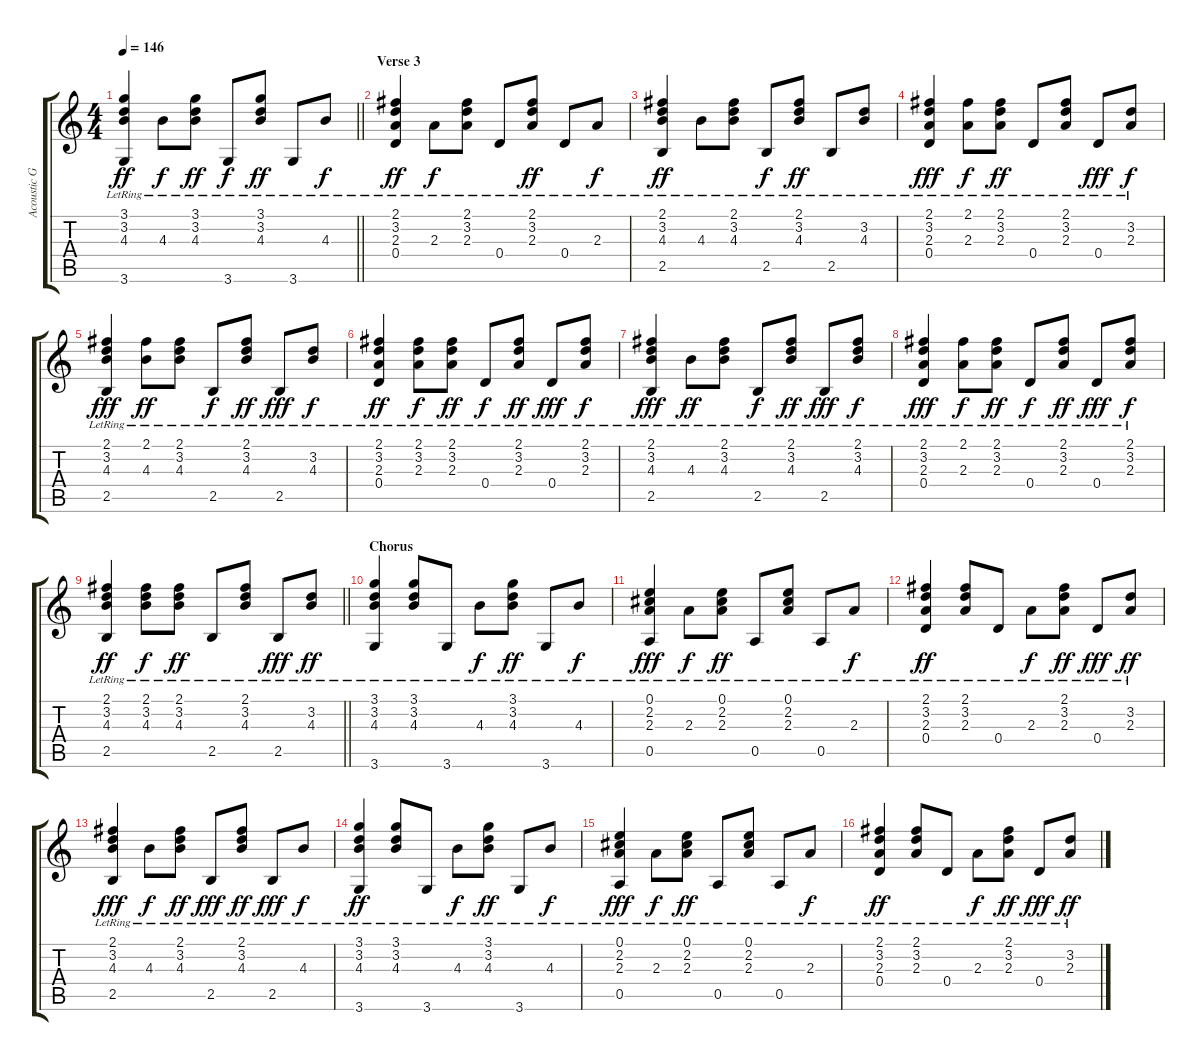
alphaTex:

\track ("Acoustic Guitar" "Acoustic G") {instrument acousticguitarsteel}
\staff {score tabs}
\tuning (E4 B3 G3 D3 A2 E2) {hide}
\ts (4 4)
\tempo 146
\clef g2
\barLineRight lightlight
\ks c
(3.1{lr} 3.2{lr} 4.3{lr} 3.6{lr}).4{dy ff} 4.3{lr}.8{dy f} (3.1{lr} 3.2{lr} 4.3{lr}).8{dy ff} 3.6{lr}.8{dy f} (3.1{lr} 3.2{lr} 4.3{lr}).8{dy ff} 3.6{lr}.8 4.3{lr}.8{dy f} |
\section ("" "Verse 3")
(2.1{lr} 3.2 2.3{lr} 0.4{lr}).4{dy ff} 2.3{lr}.8{dy f} (2.1{lr} 3.2{lr} 2.3{lr}).8 0.4{lr}.8 (2.1{lr} 3.2{lr} 2.3{lr}).8{dy ff} 0.4{lr}.8 2.3{lr}.8{dy f} |
(2.1{lr} 3.2{lr} 4.3{lr} 2.5{lr}).4{dy ff} 4.3{lr}.8 (2.1{lr} 3.2{lr} 4.3{lr}).8 2.5{lr}.8{dy f} (2.1{lr} 3.2{lr} 4.3{lr}).8{dy ff} 2.5{lr}.8 (3.2{lr} 4.3{lr}).8 |
(2.1{lr} 3.2{lr} 2.3{lr} 0.4{lr}).4{dy fff} (2.1{lr} 2.3{lr}).8{dy f} (2.1{lr} 3.2{lr} 2.3{lr}).8{dy ff} 0.4{lr}.8 (2.1{lr} 3.2{lr} 2.3{lr}).8 0.4{lr}.8{dy fff} (3.2{lr} 2.3{lr}).8{dy f} |
(2.1{lr} 3.2{lr} 4.3{lr} 2.5{lr}).4{dy fff} (2.1{lr} 4.3{lr}).8{dy ff} (2.1{lr} 3.2{lr} 4.3{lr}).8 2.5{lr}.8{dy f} (2.1{lr} 3.2{lr} 4.3{lr}).8{dy ff} 2.5{lr}.8{dy fff} (3.2{lr} 4.3{lr}).8{dy f} |
(2.1{lr} 3.2{lr} 2.3{lr} 0.4{lr}).4{dy ff} (2.1{lr} 3.2{lr} 2.3{lr}).8{dy f} (2.1{lr} 3.2{lr} 2.3{lr}).8{dy ff} 0.4{lr}.8{dy f} (2.1{lr} 3.2{lr} 2.3{lr}).8{dy ff} 0.4{lr}.8{dy fff} (2.1{lr} 3.2{lr} 2.3{lr}).8{dy f} |
(2.1{lr} 3.2{lr} 4.3{lr} 2.5{lr}).4{dy fff} 4.3{lr}.8{dy ff} (2.1{lr} 3.2{lr} 4.3{lr}).8 2.5{lr}.8{dy f} (2.1{lr} 3.2{lr} 4.3{lr}).8{dy ff} 2.5{lr}.8{dy fff} (2.1{lr} 3.2{lr} 4.3{lr}).8{dy f} |
(2.1{lr} 3.2{lr} 2.3{lr} 0.4{lr}).4{dy fff} (2.1{lr} 2.3{lr}).8{dy f} (2.1{lr} 3.2{lr} 2.3{lr}).8{dy ff} 0.4{lr}.8{dy f} (2.1{lr} 3.2{lr} 2.3{lr}).8{dy ff} 0.4{lr}.8{dy fff} (2.1{lr} 3.2{lr} 2.3{lr}).8{dy f} |
\barLineRight lightlight
(2.1{lr} 3.2{lr} 4.3{lr} 2.5{lr}).4{dy ff} (2.1{lr} 3.2{lr} 4.3{lr}).8{dy f} (2.1{lr} 3.2{lr} 4.3{lr}).8{dy ff} 2.5{lr}.8 (2.1{lr} 3.2{lr} 4.3{lr}).8 2.5{lr}.8{dy fff} (3.2{lr} 4.3{lr}).8{dy ff} |
\section ("" "Chorus")
(3.1{lr} 3.2{lr} 4.3{lr} 3.6{lr}).4 (3.1{lr} 3.2{lr} 4.3{lr}).8 3.6{lr}.8 4.3{lr}.8{dy f} (3.1{lr} 3.2{lr} 4.3{lr}).8{dy ff} 3.6{lr}.8 4.3{lr}.8{dy f} |
(0.1{lr} 2.2{lr} 2.3{lr} 0.5{lr}).4{dy fff} 2.3{lr}.8{dy f} (0.1{lr} 2.2{lr} 2.3{lr}).8{dy ff} 0.5{lr}.8 (0.1{lr} 2.2{lr} 2.3{lr}).8 0.5{lr}.8 2.3{lr}.8{dy f} |
(2.1{lr} 3.2{lr} 2.3{lr} 0.4{lr}).4{dy ff} (2.1{lr} 3.2{lr} 2.3{lr}).8 0.4{lr}.8 2.3{lr}.8{dy f} (2.1{lr} 3.2{lr} 2.3{lr}).8{dy ff} 0.4{lr}.8{dy fff} (3.2{lr} 2.3{lr}).8{dy ff} |
(2.1{lr} 3.2{lr} 4.3{lr} 2.5{lr}).4{dy fff} 4.3{lr}.8{dy f} (2.1{lr} 3.2{lr} 4.3{lr}).8{dy ff} 2.5{lr}.8{dy fff} (2.1{lr} 3.2{lr} 4.3{lr}).8{dy ff} 2.5{lr}.8{dy fff} 4.3{lr}.8{dy f} |
(3.1{lr} 3.2{lr} 4.3{lr} 3.6{lr}).4{dy ff} (3.1{lr} 3.2{lr} 4.3{lr}).8 3.6{lr}.8 4.3{lr}.8{dy f} (3.1{lr} 3.2{lr} 4.3{lr}).8{dy ff} 3.6{lr}.8 4.3{lr}.8{dy f} |
(0.1{lr} 2.2{lr} 2.3{lr} 0.5{lr}).4{dy fff} 2.3{lr}.8{dy f} (0.1{lr} 2.2{lr} 2.3{lr}).8{dy ff} 0.5{lr}.8 (0.1{lr} 2.2{lr} 2.3{lr}).8 0.5{lr}.8 2.3{lr}.8{dy f} |
(2.1{lr} 3.2{lr} 2.3{lr} 0.4{lr}).4{dy ff} (2.1{lr} 3.2{lr} 2.3{lr}).8 0.4{lr}.8 2.3{lr}.8{dy f} (2.1{lr} 3.2{lr} 2.3{lr}).8{dy ff} 0.4{lr}.8{dy fff} (3.2{lr} 2.3{lr}).8{dy ff}
